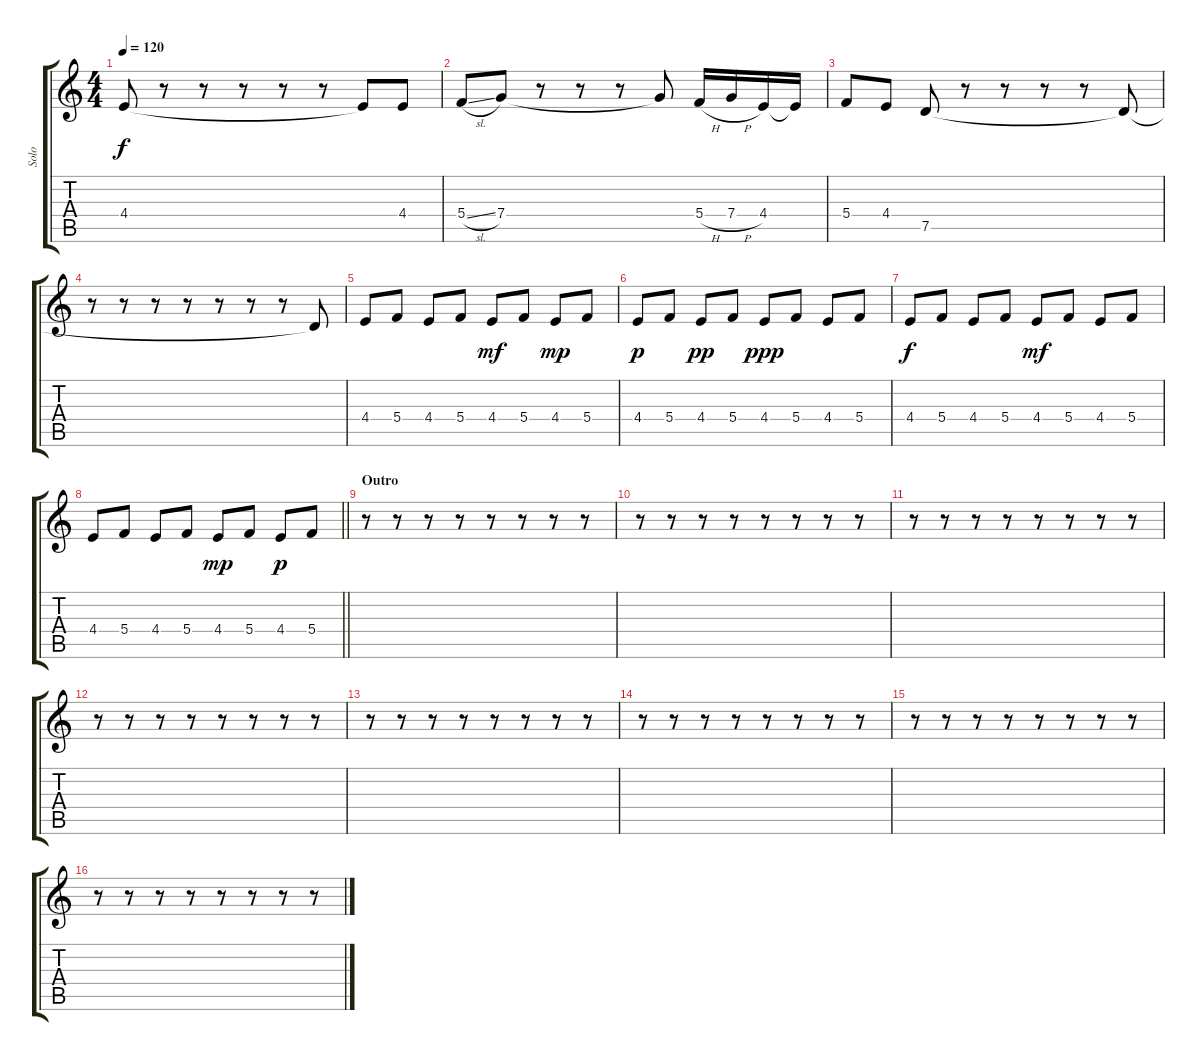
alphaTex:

\track ("Solo" "Solo") {instrument distortionguitar}
\staff {score tabs}
\tuning (D4 A3 F3 C3 G2 C2) {hide}
\ts (4 4)
\tempo 120
\clef g2
\ks c
4.4.8{dy f} r.8 r.8 r.8 r.8 r.8 4.4{t}.8 4.4.8 |
5.4{sl}.8 7.4.8 r.8 r.8 r.8 7.4{t}.8 5.4{h}.16 7.4{h}.16 4.4.16 4.4{t}.16 |
5.4.8 4.4.8 7.5.8 r.8 r.8 r.8 r.8 7.5{t}.8 |
r.8 r.8 r.8 r.8 r.8 r.8 r.8 7.5{t}.8 |
4.4.8 5.4.8 4.4.8 5.4.8 4.4.8{dy mf} 5.4.8 4.4.8{dy mp} 5.4.8 |
4.4.8{dy p} 5.4.8 4.4.8{dy pp} 5.4.8 4.4.8{dy ppp} 5.4.8 4.4.8 5.4.8 |
4.4.8{dy f} 5.4.8 4.4.8 5.4.8 4.4.8{dy mf} 5.4.8 4.4.8 5.4.8 |
\barLineRight lightlight
4.4.8 5.4.8 4.4.8 5.4.8 4.4.8{dy mp} 5.4.8 4.4.8{dy p} 5.4.8 |
\section ("" "Outro")
r.8 r.8 r.8 r.8 r.8 r.8 r.8 r.8 |
r.8 r.8 r.8 r.8 r.8 r.8 r.8 r.8 |
r.8 r.8 r.8 r.8 r.8 r.8 r.8 r.8 |
r.8 r.8 r.8 r.8 r.8 r.8 r.8 r.8 |
r.8 r.8 r.8 r.8 r.8 r.8 r.8 r.8 |
r.8 r.8 r.8 r.8 r.8 r.8 r.8 r.8 |
r.8 r.8 r.8 r.8 r.8 r.8 r.8 r.8 |
r.8 r.8 r.8 r.8 r.8 r.8 r.8 r.8
